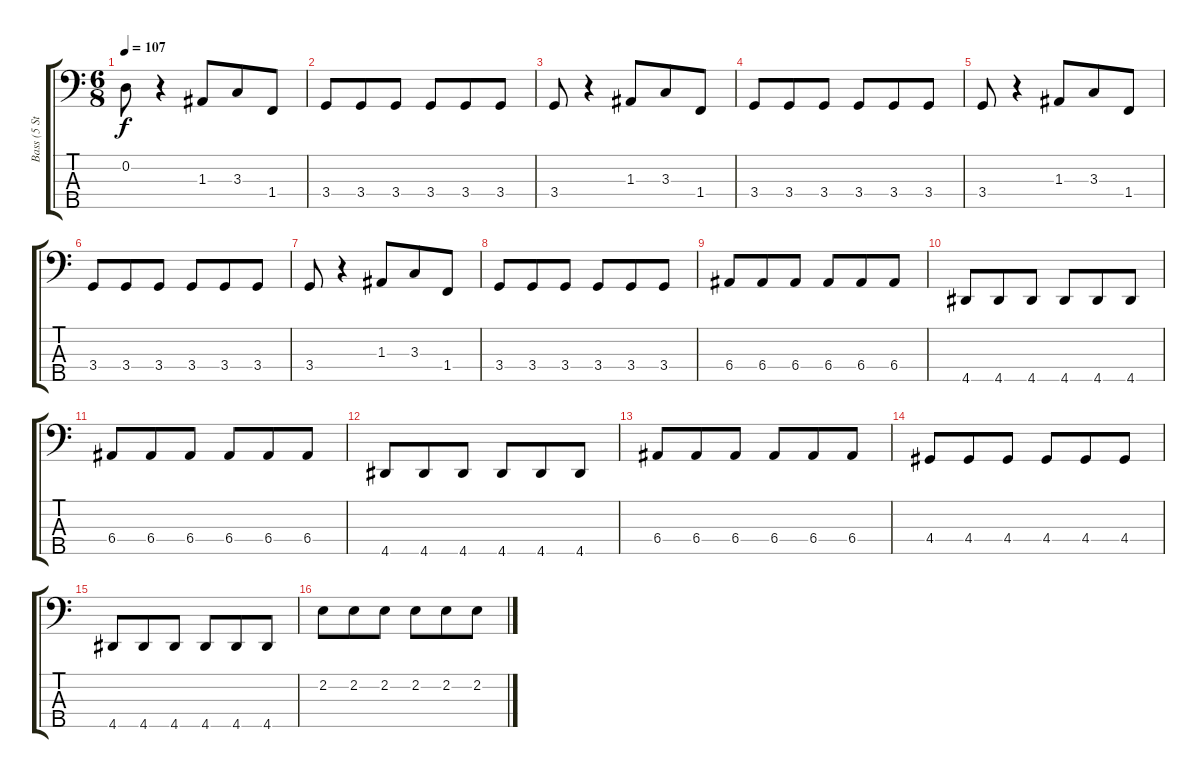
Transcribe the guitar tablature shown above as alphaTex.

\track ("Bass (5 Strings)" "Bass (5 St") {instrument electricbasspick}
\staff {score tabs}
\tuning (G2 D2 A1 E1 B0) {hide}
\ts (6 8)
\tempo 107
\clef f4
\ks c
0.2.8{dy f} r.4 1.3.8 3.3.8 1.4.8 |
3.4.8 3.4.8 3.4.8 3.4.8 3.4.8 3.4.8 |
3.4.8 r.4 1.3.8 3.3.8 1.4.8 |
3.4.8 3.4.8 3.4.8 3.4.8 3.4.8 3.4.8 |
3.4.8 r.4 1.3.8 3.3.8 1.4.8 |
3.4.8 3.4.8 3.4.8 3.4.8 3.4.8 3.4.8 |
3.4.8 r.4 1.3.8 3.3.8 1.4.8 |
3.4.8 3.4.8 3.4.8 3.4.8 3.4.8 3.4.8 |
6.4.8 6.4.8 6.4.8 6.4.8 6.4.8 6.4.8 |
4.5.8 4.5.8 4.5.8 4.5.8 4.5.8 4.5.8 |
6.4.8 6.4.8 6.4.8 6.4.8 6.4.8 6.4.8 |
4.5.8 4.5.8 4.5.8 4.5.8 4.5.8 4.5.8 |
6.4.8 6.4.8 6.4.8 6.4.8 6.4.8 6.4.8 |
4.4.8 4.4.8 4.4.8 4.4.8 4.4.8 4.4.8 |
4.5.8 4.5.8 4.5.8 4.5.8 4.5.8 4.5.8 |
2.2.8 2.2.8 2.2.8 2.2.8 2.2.8 2.2.8
